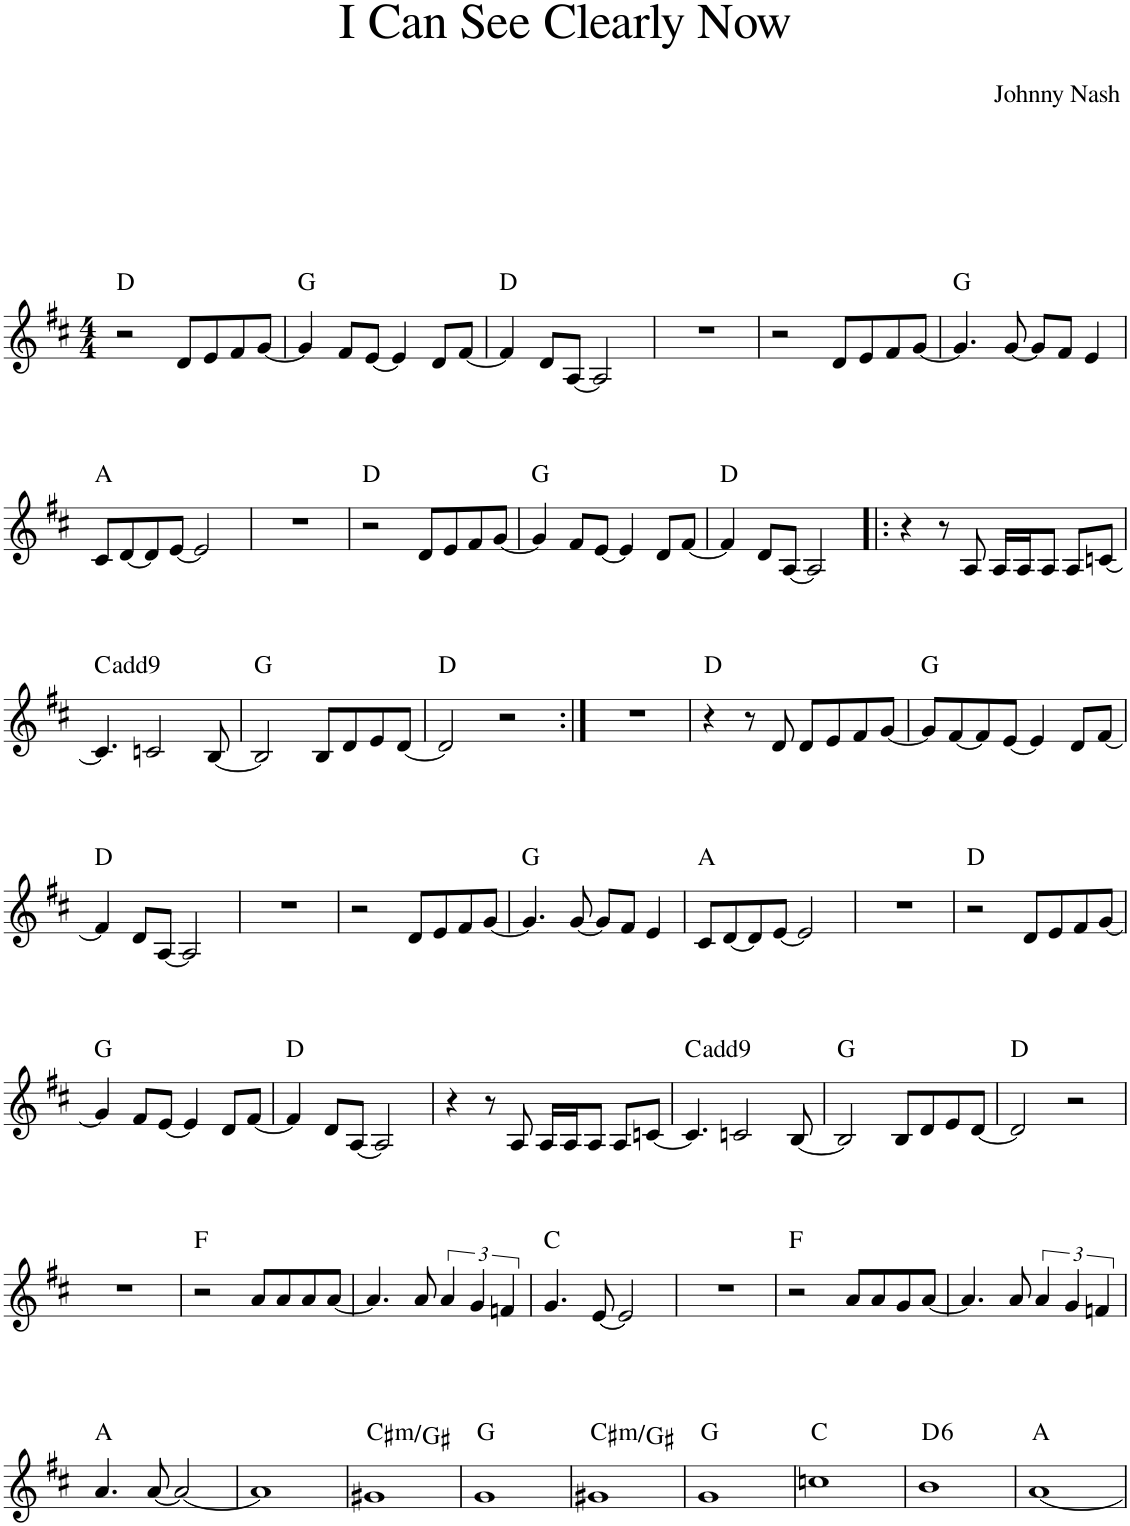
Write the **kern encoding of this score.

**kern	**harte
*part1	*part1
*staff1	*
*I"Piano	*
*I'Pno.	*
*clefG2	*
*k[f#c#]	*
*M4/4	*
=1	=1
2r	D:maj
8d/L	.
8e/	.
8f#/	.
[8g/J	.
=2	=2
4g/]	G:maj
8f#/L	.
[8e/J	.
4e/]	.
8d/L	.
[8f#/J	.
=3	=3
4f#/]	D:maj
8d/L	.
[8A/J	.
2A/]	.
=4	=4
1r	.
=5	=5
2r	.
8d/L	.
8e/	.
8f#/	.
[8g/J	.
=6	=6
4.g/]	G:maj
[8g/	.
8g/L]	.
8f#/J	.
4e/	.
!!LO:LB:g=z
=7	=7
8c#/L	A:maj
[8d/	.
8d/]	.
[8e/J	.
2e/]	.
=8	=8
1r	.
=9	=9
2r	D:maj
8d/L	.
8e/	.
8f#/	.
[8g/J	.
=10	=10
4g/]	G:maj
8f#/L	.
[8e/J	.
4e/]	.
8d/L	.
[8f#/J	.
=11	=11
4f#/]	D:maj
8d/L	.
[8A/J	.
2A/]	.
=12!|:	=12!|:
4r	.
8r	.
8A/	.
16A/LL	.
16A/J	.
8A/J	.
8A/L	.
[8cn/J	.
!!LO:LB:g=z
=13	=13
4.c/]	C:maj(9)
2cn/	.
[8B/	.
=14	=14
2B/]	G:maj
8B/L	.
8d/	.
8e/	.
[8d/J	.
=15	=15
2d/]	D:maj
2r	.
=16:|!	=16:|!
1r	.
=17	=17
4r	D:maj
8r	.
8d/	.
8d/L	.
8e/	.
8f#/	.
[8g/J	.
=18	=18
8g/L]	G:maj
[8f#/	.
8f#/]	.
[8e/J	.
4e/]	.
8d/L	.
[8f#/J	.
!!LO:LB:g=z
=19	=19
4f#/]	D:maj
8d/L	.
[8A/J	.
2A/]	.
=20	=20
1r	.
=21	=21
2r	.
8d/L	.
8e/	.
8f#/	.
[8g/J	.
=22	=22
4.g/]	G:maj
[8g/	.
8g/L]	.
8f#/J	.
4e/	.
=23	=23
8c#/L	A:maj
[8d/	.
8d/]	.
[8e/J	.
2e/]	.
=24	=24
1r	.
=25	=25
2r	D:maj
8d/L	.
8e/	.
8f#/	.
[8g/J	.
!!LO:LB:g=z
=26	=26
4g/]	G:maj
8f#/L	.
[8e/J	.
4e/]	.
8d/L	.
[8f#/J	.
=27	=27
4f#/]	D:maj
8d/L	.
[8A/J	.
2A/]	.
=28	=28
4r	.
8r	.
8A/	.
16A/LL	.
16A/J	.
8A/J	.
8A/L	.
[8cn/J	.
=29	=29
4.c/]	C:maj(9)
2cn/	.
[8B/	.
=30	=30
2B/]	G:maj
8B/L	.
8d/	.
8e/	.
[8d/J	.
=31	=31
2d/]	D:maj
2r	.
!!LO:LB:g=z
=32	=32
1r	.
=33	=33
2r	F:maj
8a/L	.
8a/	.
8a/	.
[8a/J	.
=34	=34
4.a/]	.
8a/	.
6a/	.
6g/	.
6fn/	.
=35	=35
4.g/	C:maj
[8e/	.
2e/]	.
=36	=36
1r	.
=37	=37
2r	F:maj
8a/L	.
8a/	.
8g/	.
[8a/J	.
=38	=38
4.a/]	.
8a/	.
6a/	.
6g/	.
6fn/	.
!!LO:LB:g=z
=39	=39
4.a/	A:maj
[8a/	.
2a/_	.
=40	=40
1a]	.
=41	=41
!	!LO:H:kt=m
1g#X	C#:min/5
=42	=42
1g	G:maj
=43	=43
!	!LO:H:kt=m
1g#X	C#:min/5
=44	=44
1g	G:maj
=45	=45
1ccn	C:maj
=46	=46
!	!LO:H:kt=6
1b	D:maj6
=47	=47
[1a	A:maj
=	=
*-	*-
